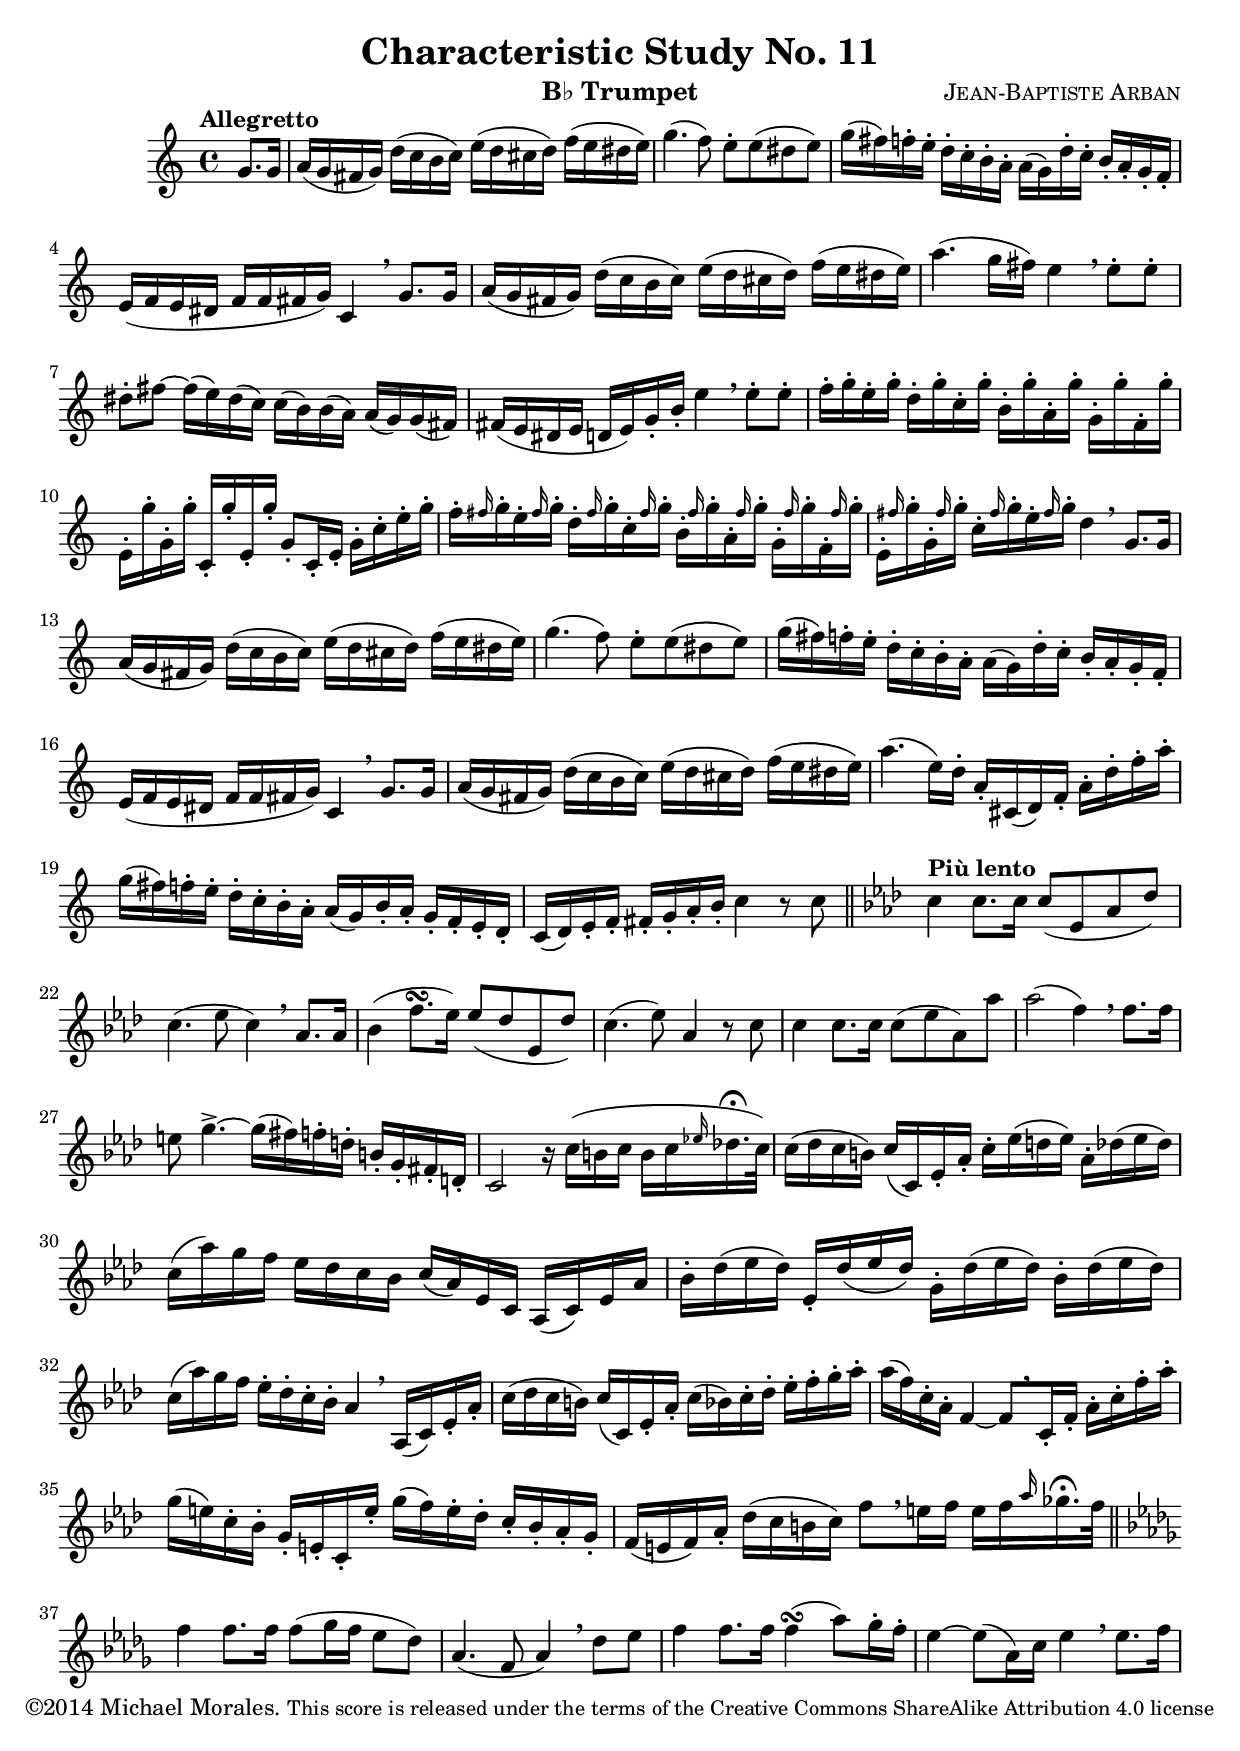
% This Lilypond file is copyrighted and is released under the terms of the CC-BY-SA 4.0 license
% https://creativecommons.org/licenses/by-sa/4.0/
% This score last updated 24 October 2014.
%
%Contact me at mikemoral [at] live [dot] com.

%\version "2.18.2"
\version "2.14.2"

\header {
  title      = "Characteristic Study No. 11"
  composer   = \markup { \smallCaps "Jean-Baptiste Arban" }
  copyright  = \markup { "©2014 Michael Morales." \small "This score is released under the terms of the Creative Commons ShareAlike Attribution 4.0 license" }
  instrument = \markup { "B♭ Trumpet" }
}

global = {
  \key c \major
  \time 4/4
  \partial 4 
  %\tempo "Allegretto"
}

trumpetBb = \relative c'' {
  \global
  \transposition bes
  % Music follows here.
  \tempo "Allegretto"
  g8. g16
  a16( g fis g) d'( c b c) e( d cis d) f( e dis e)
  g4.( f8) e8-. e( dis e)
  g16( fis) f-. e-. d16-. c-. b-. a-. a([ g) d'-. c-.] b-. a-. g-. f-.
  e( f e dis f f fis g) c,4 \breathe g'8. g16
  a16( g fis g) d'( c b c) e( d cis d) f( e dis e)
  a4.( g16 fis) e4 \breathe e8-. e-.
  dis8-. fis ~ fis16( e) dis( c) c( b) b( a) a( g) g( fis)
  fis( e dis e d e) g-. b-. e4 \breathe e8-. e-.
  f16-. g-. e-. g-. d-. g-. c,-. g'-. b,-. g'-. a,-. g'-. g,-. g'-. f,-. g'-.
  e,-. g'-. g,-. g'-. c,,-. g''-. e,-. g'-. g,8-.[ c,16-. e-.] g-. c-. e-. g-.
  f16-. \grace fis g-. e-. \grace fis g-. d-. \grace fis g-. c,-. \grace fis g-. b,-. \grace fis' g-. a,-. \grace fis' g-. g,-. \grace fis' g-. f,-. \grace fis' g-.
  e,-. \grace fis' g-. g,-. \grace fis' g-. c,-. \grace fis g-. e-.\grace fis g-. d4 \breathe g,8. g16
  a16( g fis g) d'( c b c) e( d cis d) f( e dis e)
  g4.( f8) e8-. e( dis e)
  g16( fis) f-. e-. d16-. c-. b-. a-. a([ g) d'-. c-.] b-. a-. g-. f-.
  e( f e dis f f fis g) c,4 \breathe g'8. g16
  a16( g fis g) d'( c b c) e( d cis d) f( e dis e)
  a4. ( e16) d-. a-. cis,( d) f-. a-. d-. f-. a-.
  g( fis) f-. e-. d-. c-. b-. a-. a( g) b-. a-. g-. f-. e-. d-.
  c( d) e-. f-. fis-. g-. a-. b-. c4 r8 c8 \bar "||"
  \key aes \major \tempo "Più lento" c4 c8. c16 c8( ees, aes des)
  c4.( ees8 c4) \breathe aes8. aes16
  bes4( f'8. \turn [ ees16]) ees8( des ees, des')
  c4.( ees8) aes,4 r8 c8
  c4 c8.[ c16] c8( ees aes,) aes'
  aes2( f4) \breathe f8.[ f16]
  e8 g4.-> ~ g16[( fis) f-. d-.] b-.[ g-. fis-. d-.]
  c2 r16 c'16([ b c] b[ c \grace ees! des!16.-\fermata c32])
  c16( des c b) c[( c,) ees-. aes-.] c-.[ ees( d ees)] aes,-. des( ees des)
  c16( aes') g f ees des c bes c( aes) ees c aes( c) ees aes
  bes-. des( ees des) ees,-. des'( ees des) g,-. des'( ees des) bes-. des( ees des)
  c( aes') g f ees-. des-. c-. bes-. aes4 \breathe aes,16( c) ees-. aes-.
  c( des c b) c( c,) ees-. aes-. c( bes) c-. des-. ees-. f-. g-. aes-. %bar 33
  aes( f) c-. aes-. f4 ~ f8[ \breathe c16-. f-.] aes-. c-. f-. aes-.
  g( e) c-. bes-. g-. e-. c-. e'-. g( f) e-. des-. c-. bes-. aes-. g-. %is the 3rd E a flat note? -- bar 35
  f( e f) aes-. des( c b c) f8[ \breathe e16 f] e f \grace aes ges16.-\fermata f32 \bar "||"
  \key des \major f4 f8. f16 f8[( ges16 f] ees8 des)
  aes4.( f8 aes4) \breathe des8 ees
  f4 f8. f16 f4( \turn aes8) ges16-. f-.
  ees4 ~ ees8( aes,16) c ees4 \breathe ees8. f16
  
  
  
}

\score {
  \new Staff \with {
    %%instrumentName = "Trumpet in Bb"
    midiInstrument = "trumpet"
  } \trumpetBb
  \layout { }
  \midi {
    \tempo 4=100
  }
}
